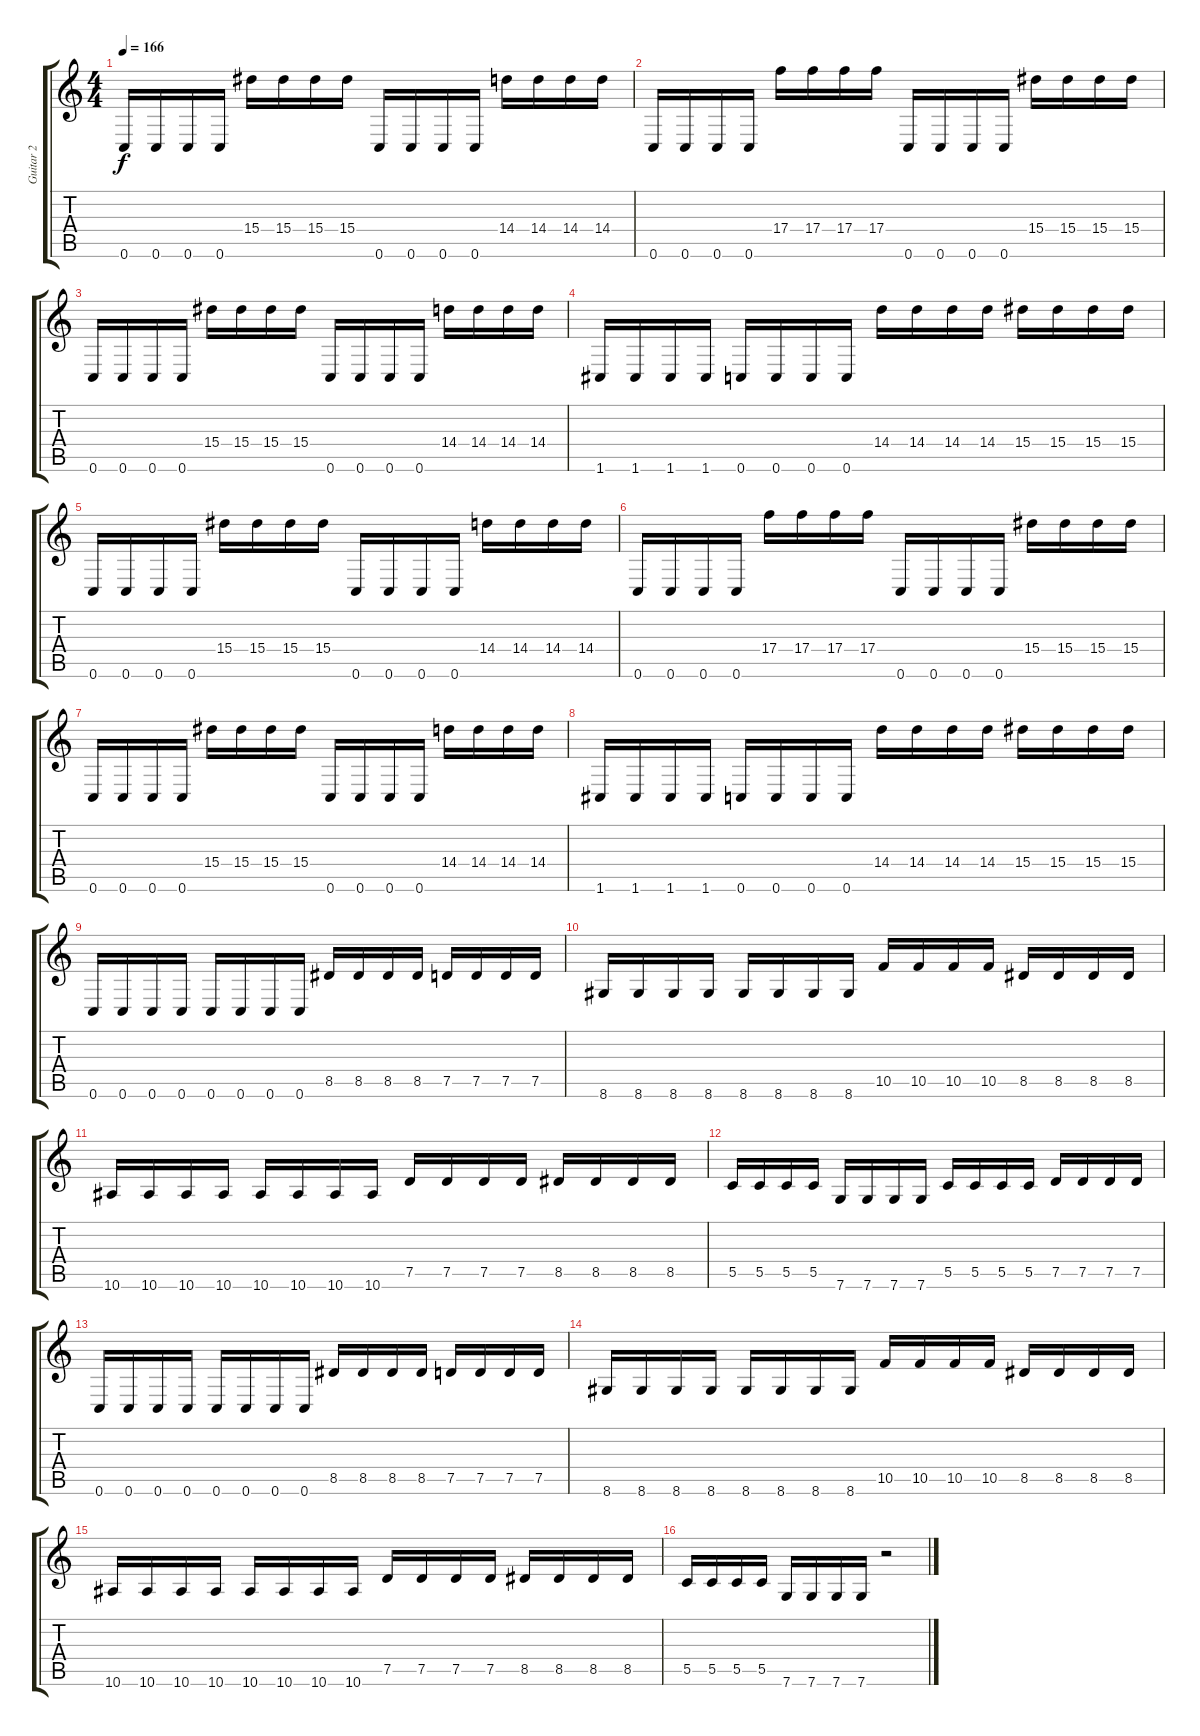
\track ("Guitar 2" "Guitar 2") {instrument distortionguitar}
\staff {score tabs}
\tuning (D4 A3 F3 C3 G2 C2) {hide}
\ts (4 4)
\tempo 166
\clef g2
\ks c
0.6.16{dy f} 0.6.16 0.6.16 0.6.16 15.4.16 15.4.16 15.4.16 15.4.16 0.6.16 0.6.16 0.6.16 0.6.16 14.4.16 14.4.16 14.4.16 14.4.16 |
0.6.16 0.6.16 0.6.16 0.6.16 17.4.16 17.4.16 17.4.16 17.4.16 0.6.16 0.6.16 0.6.16 0.6.16 15.4.16 15.4.16 15.4.16 15.4.16 |
0.6.16 0.6.16 0.6.16 0.6.16 15.4.16 15.4.16 15.4.16 15.4.16 0.6.16 0.6.16 0.6.16 0.6.16 14.4.16 14.4.16 14.4.16 14.4.16 |
1.6.16 1.6.16 1.6.16 1.6.16 0.6.16 0.6.16 0.6.16 0.6.16 14.4.16 14.4.16 14.4.16 14.4.16 15.4.16 15.4.16 15.4.16 15.4.16 |
0.6.16 0.6.16 0.6.16 0.6.16 15.4.16 15.4.16 15.4.16 15.4.16 0.6.16 0.6.16 0.6.16 0.6.16 14.4.16 14.4.16 14.4.16 14.4.16 |
0.6.16 0.6.16 0.6.16 0.6.16 17.4.16 17.4.16 17.4.16 17.4.16 0.6.16 0.6.16 0.6.16 0.6.16 15.4.16 15.4.16 15.4.16 15.4.16 |
0.6.16 0.6.16 0.6.16 0.6.16 15.4.16 15.4.16 15.4.16 15.4.16 0.6.16 0.6.16 0.6.16 0.6.16 14.4.16 14.4.16 14.4.16 14.4.16 |
1.6.16 1.6.16 1.6.16 1.6.16 0.6.16 0.6.16 0.6.16 0.6.16 14.4.16 14.4.16 14.4.16 14.4.16 15.4.16 15.4.16 15.4.16 15.4.16 |
0.6.16 0.6.16 0.6.16 0.6.16 0.6.16 0.6.16 0.6.16 0.6.16 8.5.16 8.5.16 8.5.16 8.5.16 7.5.16 7.5.16 7.5.16 7.5.16 |
8.6.16 8.6.16 8.6.16 8.6.16 8.6.16 8.6.16 8.6.16 8.6.16 10.5.16 10.5.16 10.5.16 10.5.16 8.5.16 8.5.16 8.5.16 8.5.16 |
10.6.16 10.6.16 10.6.16 10.6.16 10.6.16 10.6.16 10.6.16 10.6.16 7.5.16 7.5.16 7.5.16 7.5.16 8.5.16 8.5.16 8.5.16 8.5.16 |
5.5.16 5.5.16 5.5.16 5.5.16 7.6.16 7.6.16 7.6.16 7.6.16 5.5.16 5.5.16 5.5.16 5.5.16 7.5.16 7.5.16 7.5.16 7.5.16 |
0.6.16 0.6.16 0.6.16 0.6.16 0.6.16 0.6.16 0.6.16 0.6.16 8.5.16 8.5.16 8.5.16 8.5.16 7.5.16 7.5.16 7.5.16 7.5.16 |
8.6.16 8.6.16 8.6.16 8.6.16 8.6.16 8.6.16 8.6.16 8.6.16 10.5.16 10.5.16 10.5.16 10.5.16 8.5.16 8.5.16 8.5.16 8.5.16 |
10.6.16 10.6.16 10.6.16 10.6.16 10.6.16 10.6.16 10.6.16 10.6.16 7.5.16 7.5.16 7.5.16 7.5.16 8.5.16 8.5.16 8.5.16 8.5.16 |
5.5.16 5.5.16 5.5.16 5.5.16 7.6.16 7.6.16 7.6.16 7.6.16 r.2
